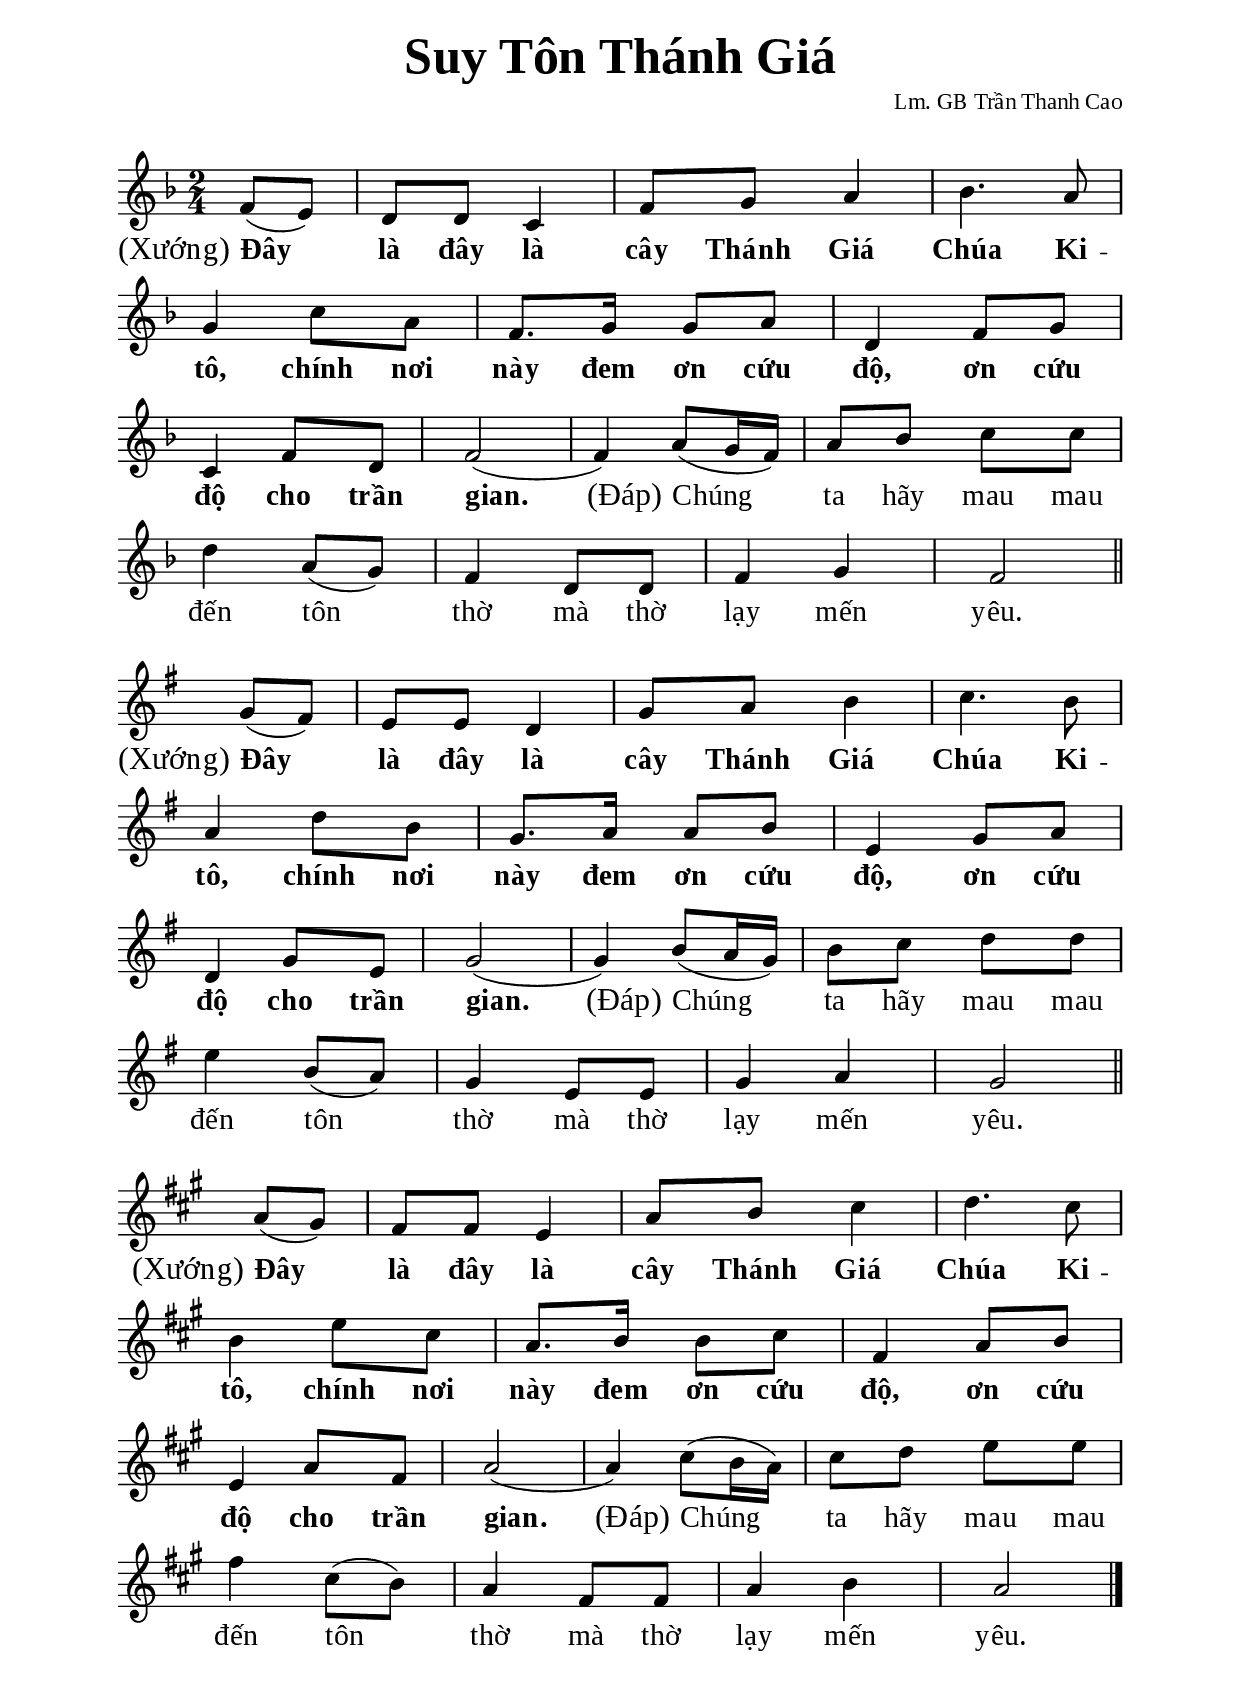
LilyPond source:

% Cài đặt chung
\version "2.22.1"
\include "english.ly"

\header {
  title = \markup { \fontsize #3 "Suy Tôn Thánh Giá" }
  poet = " "
  composer = "Lm. GB Trần Thanh Cao"
  arranger = " "
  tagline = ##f
}

\paper {
  #(set-paper-size "a4")
  top-margin = 10\mm
  bottom-margin = 10\mm
  left-margin = 20\mm
  right-margin = 20\mm
  indent = #0
  #(define fonts
    (make-pango-font-tree
      "Liberation Serif"
      "Liberation Serif"
      "Liberation Serif"
      (/ 20 20)))
  page-count = #1
}

% Nhạc phiên khúc
nhacPhienKhucMot = \relative c' {
  \partial 4 f8( e) |
  d d c4 |
  f8 g a4 |
  bf4. a8 |
  g4 c8 a |
  f8. g16 g8 a |
  d,4 f8 g |
  c,4 f8 d |
  f2( |
  f4) a8( g16 f) |
  a8 bf c c |
  d4 a8( g) |
  f4 d8 d |
  f4 g |
  f2 \bar "||"
}

nhacPhienKhucHai = \relative c'' {
  \partial 4 g8( fs) |
  e e d4 |
  g8 a b4 |
  c4. b8 |
  a4 d8 b |
  g8. a16 a8 b |
  e,4 g8 a |
  d,4 g8 e |
  g2( |
  g4) b8( a16 g) |
  b8 c d d |
  e4 b8( a) |
  g4 e8 e |
  g4 a |
  g2 \bar "||"
}

nhacPhienKhucBa = \relative c'' {
  \partial 4 a8( gs) |
  fs fs e4 |
  a8 b cs4 |
  d4. cs8 |
  b4 e8 cs |
  a8. b16 b8 cs |
  fs,4 a8 b |
  e,4 a8 fs |
  a2( |
  a4) cs8( b16 a) |
  cs8 d e e |
  fs4 cs8( b) |
  a4 fs8 fs |
  a4 b |
  a2 \bar "|."
}

% Lời phiên khúc
loiPhienKhuc = \lyricmode {
  \override Lyrics.LyricText.font-series = #'bold
  \set stanza = \markup { \fontsize #3 \normal-text "(Xướng)" }
  Đây là đây là cây Thánh Giá Chúa Ki -- tô,
  chính nơi này đem ơn cứu độ,
  ơn cứu độ cho trần gian.
  \override Lyrics.LyricText.font-series = #'normal
  \set stanza = \markup { \fontsize #3 \normal-text "(Đáp)" }
  Chúng ta hãy mau mau đến tôn thờ mà thờ lạy mến yêu.
}

% Dàn trang
\score {
  \new ChoirStaff <<
    \new Staff = phienKhuc \with {
        \magnifyStaff #(magstep +0.5)
      }
      <<
      \new Voice = beSop {
        \key f \major \time 2/4 \nhacPhienKhucMot
      }
    >>
    \new Lyrics \lyricsto beSop \loiPhienKhuc
  >>
  \layout {
    \override Lyrics.LyricText.font-size = #+2.5
    \override Lyrics.LyricSpace.minimum-distance = #3.5
    \override Score.BarNumber.break-visibility = ##(#f #f #f)
    \override Score.SpacingSpanner.uniform-stretching = ##t
  } 
}

\score {
  \new ChoirStaff <<
    \new Staff = phienKhuc \with {
        \magnifyStaff #(magstep +0.5)
      }
      <<
      \new Voice = beSop {
        \key g \major \time 2/4 \nhacPhienKhucHai
      }
    >>
    \new Lyrics \lyricsto beSop \loiPhienKhuc
  >>
  \layout {
    \override Staff.TimeSignature.transparent = ##t
    \override Lyrics.LyricText.font-size = #+2.5
    \override Lyrics.LyricSpace.minimum-distance = #3.5
    \override Score.BarNumber.break-visibility = ##(#f #f #f)
    \override Score.SpacingSpanner.uniform-stretching = ##t
  } 
}

\score {
  \new ChoirStaff <<
    \new Staff = phienKhuc \with {
        \magnifyStaff #(magstep +0.5)
      }
      <<
      \new Voice = beSop {
        \key a \major \time 2/4 \nhacPhienKhucBa
      }
    >>
    \new Lyrics \lyricsto beSop \loiPhienKhuc
  >>
  \layout {
    \override Staff.TimeSignature.transparent = ##t
    \override Lyrics.LyricText.font-size = #+2.5
    \override Lyrics.LyricSpace.minimum-distance = #3.5
    \override Score.BarNumber.break-visibility = ##(#f #f #f)
    \override Score.SpacingSpanner.uniform-stretching = ##t
  } 
}